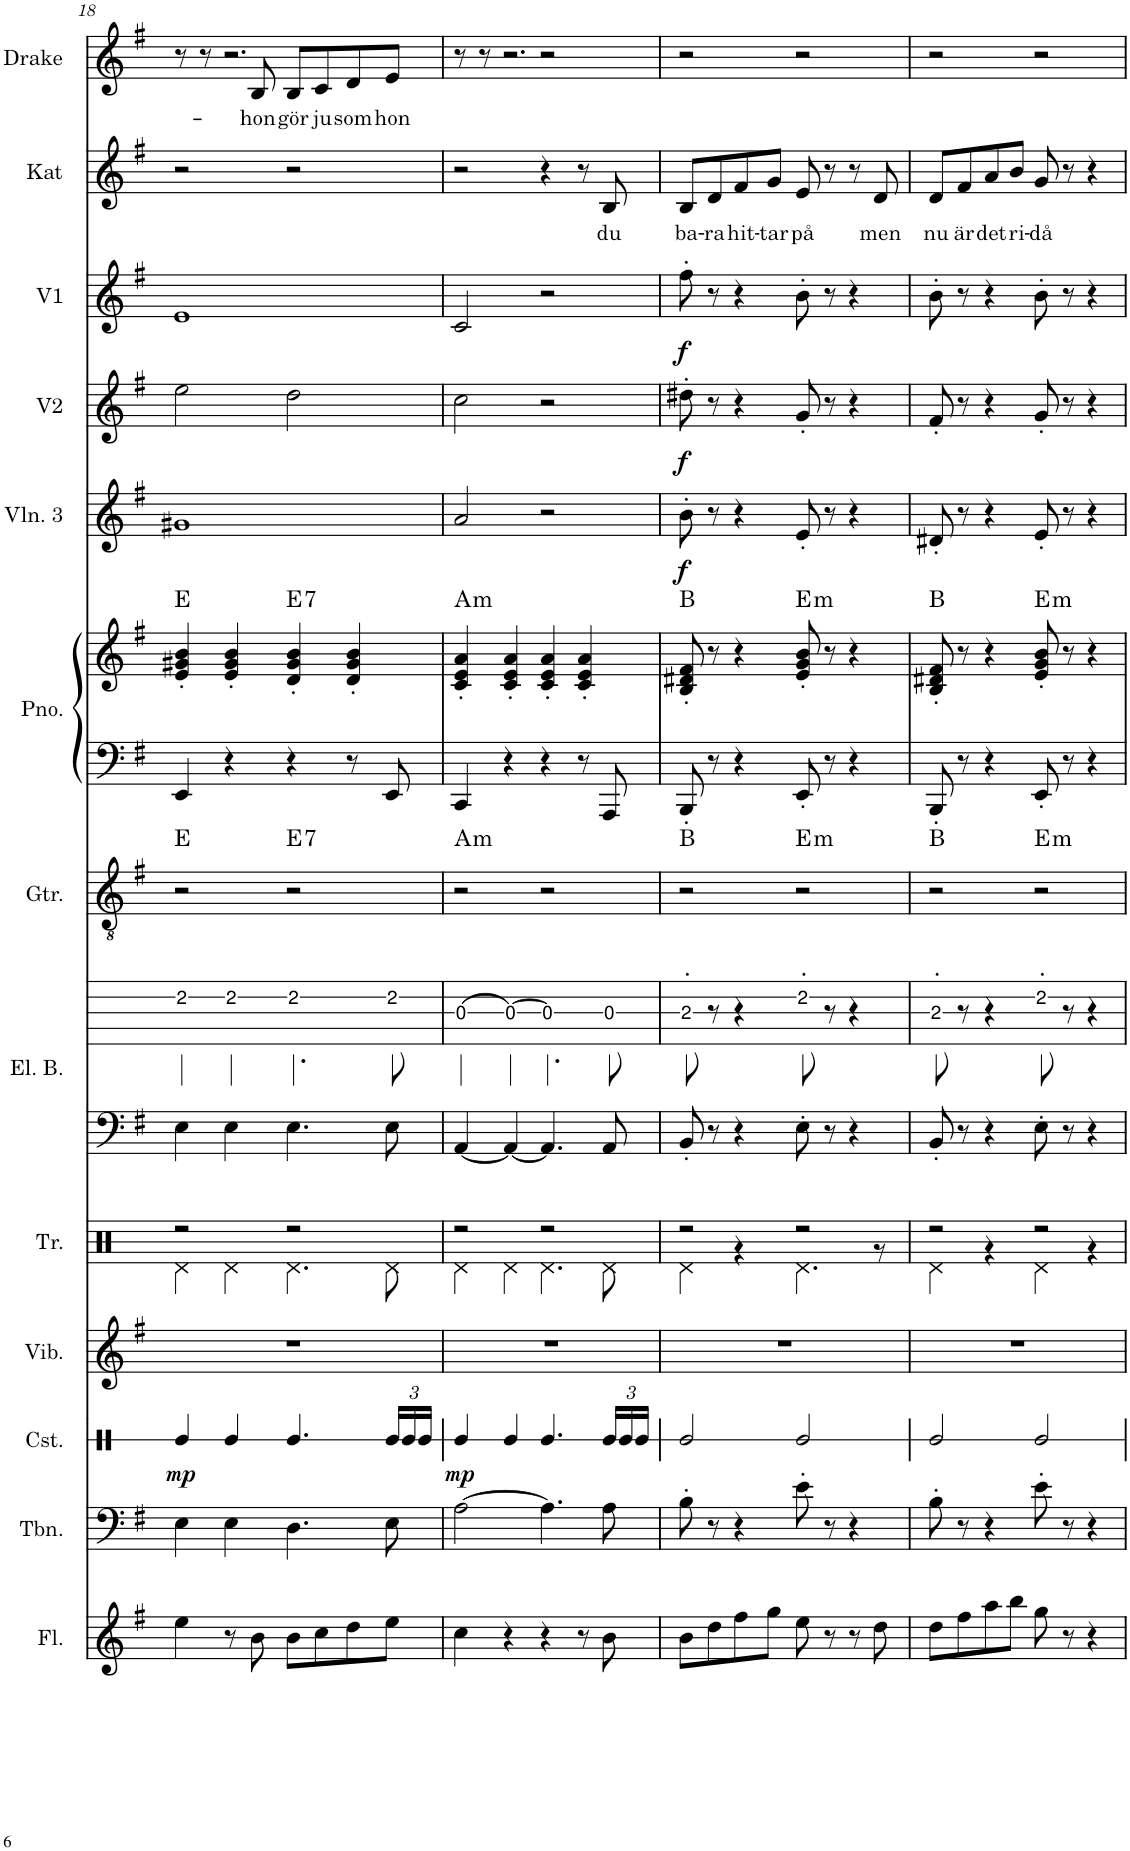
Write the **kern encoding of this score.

**kern	**kern	**kern	**dynam	**kern	**kern	**kern	**kern	**kern	**harte	**kern	**kern	**harte	**kern	**dynam	**kern	**dynam	**kern	**dynam	**kern	**text	**kern	**text
*part13	*part12	*part11	*part11	*part10	*part9	*part8	*part8	*part7	*part7	*part6	*part6	*part6	*part5	*part5	*part4	*part4	*part3	*part3	*part2	*part2	*part1	*part1
*staff15	*staff14	*staff13	*staff13	*staff12	*staff11	*staff10	*staff9	*staff8	*	*staff7	*staff6	*	*staff5	*staff5	*staff4	*staff4	*staff3	*staff3	*staff2	*staff2	*staff1	*staff1
*I"Flute	*I"Trombone	*I"Castanets	*	*I"Vibraphone	*I"Trummor	*I"5-str. Electric Bass	*	*I"Gitarr	*	*I"Piano	*	*	*I"Violin 3	*	*I"Violin 2	*	*I"Violin 1	*	*I"Kat	*	*I"Drake	*
*I'Fl.	*I'Tbn.	*I'Cst.	*	*I'Vib.	*I'Tr.	*I'El. B.	*	*I'Gtr.	*	*I'Pno.	*	*	*I'Vln. 3	*	*I'V2	*	*I'V1	*	*I'Kat	*	*I'Drake	*
!!LO:PB:g=z
*clefG2	*clefF4	*clefX	*	*clefG2	*clefX	*clefF4	*	*clefGv2	*	*clefF4	*clefG2	*	*clefG2	*	*clefG2	*	*clefG2	*	*clefG2	*	*clefG2	*
*	*	*	*	*	*	*Trd7c12	*Trd7c12	*	*	*	*	*	*	*	*	*	*	*	*	*	*	*
*k[f#]	*k[f#]	*k[]	*	*k[f#]	*k[]	*k[f#]	*k[f#]	*k[f#]	*	*k[f#]	*k[f#]	*	*k[f#]	*	*k[f#]	*	*k[f#]	*	*k[f#]	*	*k[f#]	*
*M4/4	*M4/4	*M4/4	*	*M4/4	*M4/4	*M4/4	*M4/4	*M4/4	*	*M4/4	*M4/4	*	*M4/4	*	*M4/4	*	*M4/4	*	*M4/4	*	*M4/4	*
=18	=18	=18	=18	=18	=18	=18	=18	=18	=18	=18	=18	=18	=18	=18	=18	=18	=18	=18	=18	=18	=18	=18
*	*	*	*	*	*^	*	*	*	*	*	*	*	*	*	*	*	*	*	*	*	*	*
!	!	!	!LO:DY:b	!	!	!	!	!	!	!	!	!	!	!	!	!	!	!	!	!	!	!	!
4ee\	4E\	4Re/	mp	1r	2r	4Rd\	4E\	4E\	2r	E:maj	4EE/	4e/' 4g#X/' 4b/'	E:maj	1g#X	.	2ee\	.	1e	.	2r	.	8r	.
.	.	.	.	.	.	.	.	.	.	.	.	.	.	.	.	.	.	.	.	.	.	8r	.
8r	4E\	4Re/	.	.	.	4Rd\	4E\	4E\	.	.	4r	4e/' 4g#/' 4b/'	.	.	.	.	.	.	.	.	.	2.r	.
8b\	.	.	.	.	.	.	.	.	.	.	.	.	.	.	.	.	.	.	.	.	.	.	.
!	!	!	!	!	!	!	!	!	!	!LO:H:kt=7	!	!	!LO:H:kt=7	!	!	!	!	!	!	!	!	!	!
8b\L	4.D\	4.Re/	.	.	2r	4.Rd\	4.E\	4.E\	2r	E:7	4r	4d/' 4g#/' 4b/'	E:7	.	.	2dd\	.	.	.	2r	.	.	.
8cc\	.	.	.	.	.	.	.	.	.	.	.	.	.	.	.	.	.	.	.	.	.	.	.
8dd\	.	.	.	.	.	.	.	.	.	.	8r	4d/' 4g#/' 4b/'	.	.	.	.	.	.	.	.	.	.	.
*	*	*Xbrackettup	*	*	*	*	*	*	*	*	*	*	*	*	*	*	*	*	*	*	*	*	*
8ee\J	8E\	24Re/LL	.	.	.	8Rd\	8E\	8E\	.	.	8EE/	.	.	.	.	.	.	.	.	.	.	.	.
.	.	24Re/	.	.	.	.	.	.	.	.	.	.	.	.	.	.	.	.	.	.	.	.	.
.	.	24Re/JJ	.	.	.	.	.	.	.	.	.	.	.	.	.	.	.	.	.	.	.	.	.
!	!	!	!	!	!	!	!	!	!	!	!	!	!	!	!	!	!	!	!	!	!	!	!LO:LY:b
2ryy	2ryy	2ryy	.	2ryy	2ryy	2ryy	2ryy	2ryy	2ryy	.	2ryy	2ryy	.	2ryy	.	2ryy	.	2ryy	.	2ryy	.	8B/	hon
!	!	!	!	!	!	!	!	!	!	!	!	!	!	!	!	!	!	!	!	!	!	!	!LO:LY:b
.	.	.	.	.	.	.	.	.	.	.	.	.	.	.	.	.	.	.	.	.	.	8B/L	gör
!	!	!	!	!	!	!	!	!	!	!	!	!	!	!	!	!	!	!	!	!	!	!	!LO:LY:b
.	.	.	.	.	.	.	.	.	.	.	.	.	.	.	.	.	.	.	.	.	.	8c/	ju
!	!	!	!	!	!	!	!	!	!	!	!	!	!	!	!	!	!	!	!	!	!	!	!LO:LY:b
.	.	.	.	.	.	.	.	.	.	.	.	.	.	.	.	.	.	.	.	.	.	8d/	som
!	!	!	!	!	!	!	!	!	!	!	!	!	!	!	!	!	!	!	!	!	!	!	!LO:LY:b
8ryy	8ryy	8ryy	.	8ryy	8ryy	8ryy	8ryy	8ryy	8ryy	.	8ryy	8ryy	.	8ryy	.	8ryy	.	8ryy	.	8ryy	.	8e/J	hon
=19	=19	=19	=19	=19	=19	=19	=19	=19	=19	=19	=19	=19	=19	=19	=19	=19	=19	=19	=19	=19	=19	=19	=19
!	!	!	!LO:DY:b	!	!	!	!	!	!	!LO:H:kt=m	!	!	!LO:H:kt=m	!	!	!	!	!	!	!	!	!	!
4cc\	[2A\	4Re/	mp	1r	2r	4Rd\	[4AA/	[4AA\	2r	A:min	4CC/	4c/' 4e/' 4a/'	A:min	2a/	.	2cc\	.	2c/	.	2r	.	8r	.
.	.	.	.	.	.	.	.	.	.	.	.	.	.	.	.	.	.	.	.	.	.	8r	.
4r	.	4Re/	.	.	.	4Rd\	4AA/_	4AA\_	.	.	4r	4c/' 4e/' 4a/'	.	.	.	.	.	.	.	.	.	2.r	.
4r	4.A\]	4.Re/	.	.	2r	4.Rd\	4.AA/]	4.AA\]	2r	.	4r	4c/' 4e/' 4a/'	.	2r	.	2r	.	2r	.	4r	.	.	.
8r	.	.	.	.	.	.	.	.	.	.	8r	4c/' 4e/' 4a/'	.	.	.	.	.	.	.	8r	.	.	.
!	!	!	!	!	!	!	!	!	!	!	!	!	!	!	!	!	!	!	!	!	!LO:LY:b	!	!
8b\	8A\	24Re/LL	.	.	.	8Rd\	8AA/	8AA\	.	.	8AAA/	.	.	.	.	.	.	.	.	8B/	du	.	.
.	.	24Re/	.	.	.	.	.	.	.	.	.	.	.	.	.	.	.	.	.	.	.	.	.
.	.	24Re/JJ	.	.	.	.	.	.	.	.	.	.	.	.	.	.	.	.	.	.	.	.	.
2ryy	2ryy	2ryy	.	2ryy	2ryy	2ryy	2ryy	2ryy	2ryy	.	2ryy	2ryy	.	2ryy	.	2ryy	.	2ryy	.	2ryy	.	2r	.
=20	=20	=20	=20	=20	=20	=20	=20	=20	=20	=20	=20	=20	=20	=20	=20	=20	=20	=20	=20	=20	=20	=20	=20
!	!	!	!	!	!	!	!	!	!	!	!	!	!	!	!LO:DY:b	!	!LO:DY:b	!	!LO:DY:b	!	!LO:LY:b	!	!
8b\L	8B'\	2Re/	.	1r	2r	4Rd\	8BB'/	8BB'\	2r	B:maj	8BBB'/	8B/' 8d#X/' 8f#/'	B:maj	8b'\	f	8dd#X'\	f	8ff#'\	f	8B/L	ba-	2r	.
!	!	!	!	!	!	!	!	!	!	!	!	!	!	!	!	!	!	!	!	!	!LO:LY:b	!	!
8dd\	8r	.	.	.	.	.	8r	8r	.	.	8r	8r	.	8r	.	8r	.	8r	.	8d/	-ra	.	.
!	!	!	!	!	!	!	!	!	!	!	!	!	!	!	!	!	!	!	!	!	!LO:LY:b	!	!
8ff#\	4r	.	.	.	.	4r	4r	4r	.	.	4r	4r	.	4r	.	4r	.	4r	.	8f#/	hit-	.	.
!	!	!	!	!	!	!	!	!	!	!	!	!	!	!	!	!	!	!	!	!	!LO:LY:b	!	!
8gg\J	.	.	.	.	.	.	.	.	.	.	.	.	.	.	.	.	.	.	.	8g/J	-tar	.	.
!	!	!	!	!	!	!	!	!	!	!LO:H:kt=m	!	!	!LO:H:kt=m	!	!	!	!	!	!	!	!LO:LY:b	!	!
8ee\	8e'\	2Re/	.	.	2r	4.Rd\	8E'\	8E'\	2r	E:min	8EE'/	8e/' 8g/' 8b/'	E:min	8e'/	.	8g'/	.	8b'\	.	8e/	på	2r	.
8r	8r	.	.	.	.	.	8r	8r	.	.	8r	8r	.	8r	.	8r	.	8r	.	8r	.	.	.
8r	4r	.	.	.	.	.	4r	4r	.	.	4r	4r	.	4r	.	4r	.	4r	.	8r	.	.	.
!	!	!	!	!	!	!	!	!	!	!	!	!	!	!	!	!	!	!	!	!	!LO:LY:b	!	!
8dd\	.	.	.	.	.	8r	.	.	.	.	.	.	.	.	.	.	.	.	.	8d/	men	.	.
=21	=21	=21	=21	=21	=21	=21	=21	=21	=21	=21	=21	=21	=21	=21	=21	=21	=21	=21	=21	=21	=21	=21	=21
!	!	!	!	!	!	!	!	!	!	!	!	!	!	!	!	!	!	!	!	!	!LO:LY:b	!	!
8dd\L	8B'\	2Re/	.	1r	2r	4Rd\	8BB'/	8BB'\	2r	B:maj	8BBB'/	8B/' 8d#X/' 8f#/'	B:maj	8d#X'/	.	8f#'/	.	8b'\	.	8d/L	nu	2r	.
!	!	!	!	!	!	!	!	!	!	!	!	!	!	!	!	!	!	!	!	!	!LO:LY:b	!	!
8ff#\	8r	.	.	.	.	.	8r	8r	.	.	8r	8r	.	8r	.	8r	.	8r	.	8f#/	är	.	.
!	!	!	!	!	!	!	!	!	!	!	!	!	!	!	!	!	!	!	!	!	!LO:LY:b	!	!
8aa\	4r	.	.	.	.	4r	4r	4r	.	.	4r	4r	.	4r	.	4r	.	4r	.	8a/	det	.	.
!	!	!	!	!	!	!	!	!	!	!	!	!	!	!	!	!	!	!	!	!	!LO:LY:b	!	!
8bb\J	.	.	.	.	.	.	.	.	.	.	.	.	.	.	.	.	.	.	.	8b/J	ri-	.	.
!	!	!	!	!	!	!	!	!	!	!LO:H:kt=m	!	!	!LO:H:kt=m	!	!	!	!	!	!	!	!LO:LY:b	!	!
8gg\	8e'\	2Re/	.	.	2r	4Rd\	8E'\	8E'\	2r	E:min	8EE'/	8e/' 8g/' 8b/'	E:min	8e'/	.	8g'/	.	8b'\	.	8g/	-då	2r	.
8r	8r	.	.	.	.	.	8r	8r	.	.	8r	8r	.	8r	.	8r	.	8r	.	8r	.	.	.
4r	4r	.	.	.	.	4r	4r	4r	.	.	4r	4r	.	4r	.	4r	.	4r	.	4r	.	.	.
*	*	*	*	*	*v	*v	*	*	*	*	*	*	*	*	*	*	*	*	*	*	*	*	*
=	=	=	=	=	=	=	=	=	=	=	=	=	=	=	=	=	=	=	=	=	=	=
*-	*-	*-	*-	*-	*-	*-	*-	*-	*-	*-	*-	*-	*-	*-	*-	*-	*-	*-	*-	*-	*-	*-
